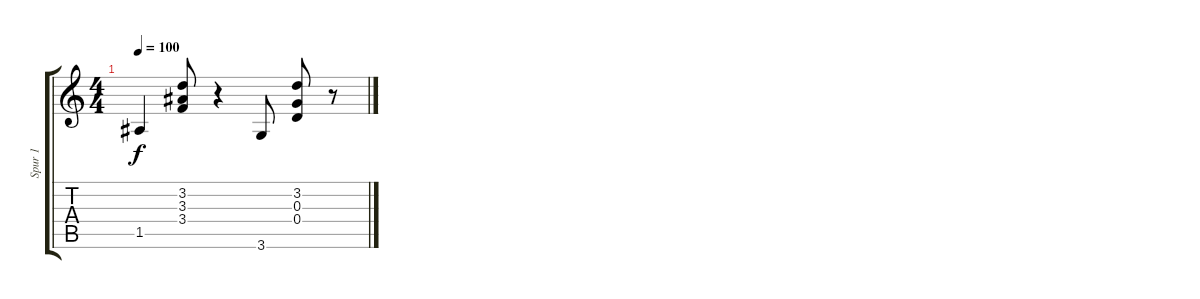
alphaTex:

\track ("Spur 1" "Spur 1") {instrument acousticguitarsteel}
\staff {score tabs}
\tuning (E4 B3 G3 D3 A2 E2) {hide}
\ts (4 4)
\tempo 100
\clef g2
\ks c
1.5.4{dy f} (3.2 3.3 3.4).8 r.4 3.6.8 (3.2 0.3 0.4).8 r.8
